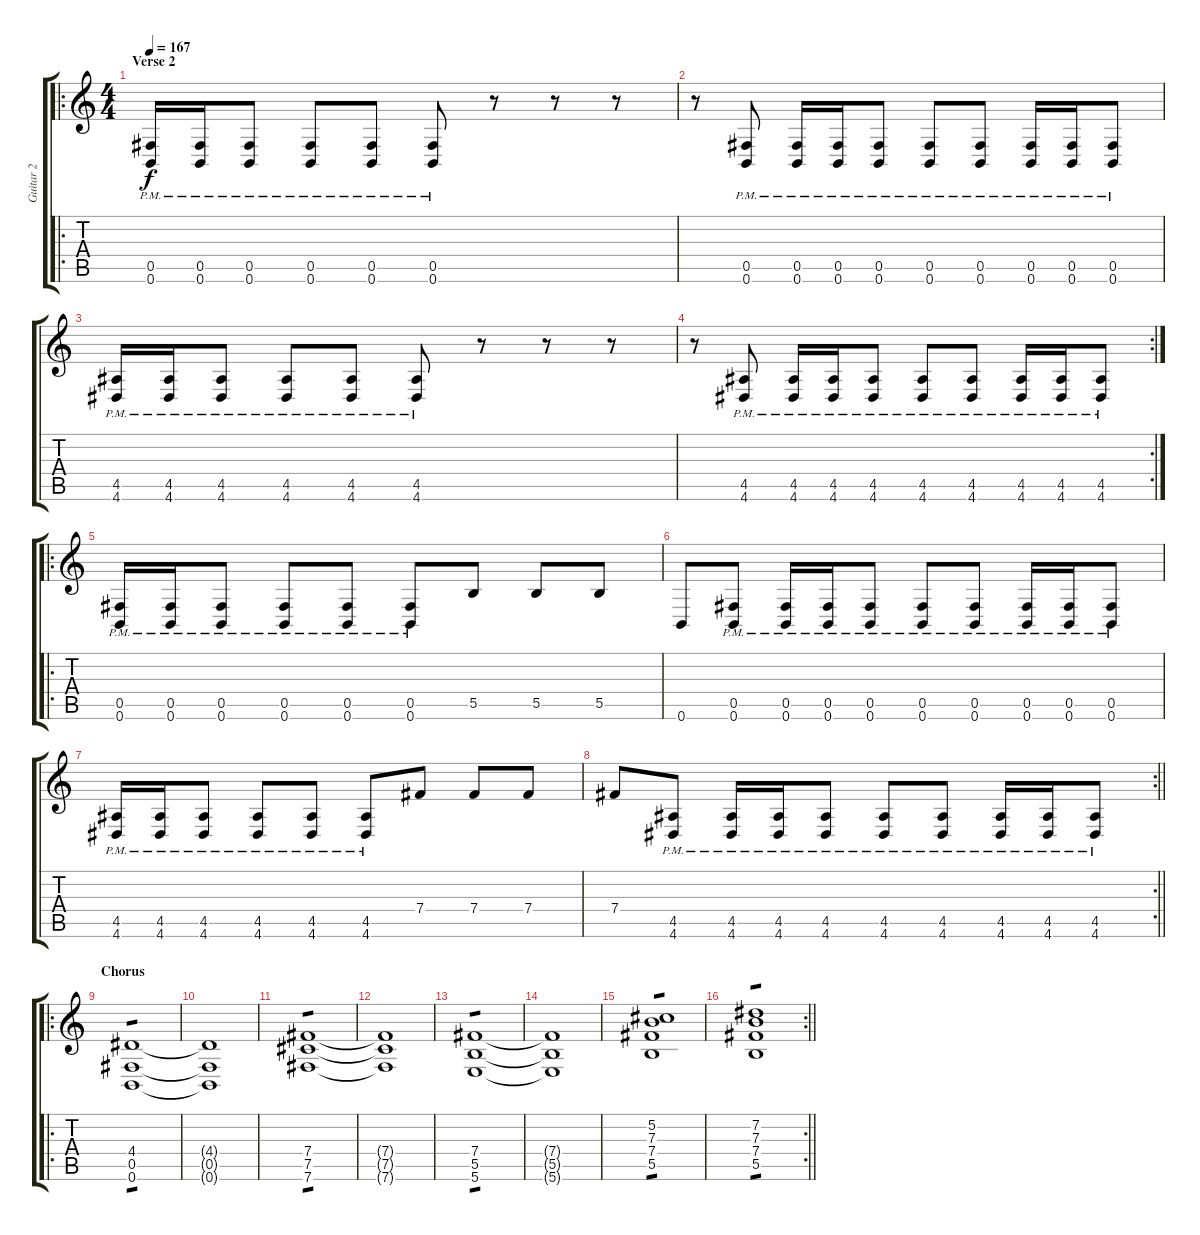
\track ("Guitar 2" "Guitar 2") {instrument overdrivenguitar}
\staff {score tabs}
\tuning (Db4 Ab3 E3 B2 Gb2 B1) {hide}
\ro
\ts (4 4)
\section ("" "Verse 2")
\tempo 167
\clef g2
\ks c
(0.5{pm} 0.6{pm}).16{dy f} (0.5{pm} 0.6{pm}).16 (0.5{pm} 0.6{pm}).8 (0.5{pm} 0.6{pm}).8 (0.5{pm} 0.6{pm}).8 (0.5{pm} 0.6{pm}).8 r.8 r.8 r.8 |
r.8 (0.5{pm} 0.6{pm}).8 (0.5{pm} 0.6{pm}).16 (0.5{pm} 0.6{pm}).16 (0.5{pm} 0.6{pm}).8 (0.5{pm} 0.6{pm}).8 (0.5{pm} 0.6{pm}).8 (0.5{pm} 0.6{pm}).16 (0.5{pm} 0.6{pm}).16 (0.5{pm} 0.6{pm}).8 |
(4.5{pm} 4.6{pm}).16 (4.5{pm} 4.6{pm}).16 (4.5{pm} 4.6{pm}).8 (4.5{pm} 4.6{pm}).8 (4.5{pm} 4.6{pm}).8 (4.5{pm} 4.6{pm}).8 r.8 r.8 r.8 |
\rc 2
r.8 (4.5{pm} 4.6{pm}).8 (4.5{pm} 4.6{pm}).16 (4.5{pm} 4.6{pm}).16 (4.5{pm} 4.6{pm}).8 (4.5{pm} 4.6{pm}).8 (4.5{pm} 4.6{pm}).8 (4.5{pm} 4.6{pm}).16 (4.5{pm} 4.6{pm}).16 (4.5{pm} 4.6{pm}).8 |
\ro
(0.5{pm} 0.6{pm}).16 (0.5{pm} 0.6{pm}).16 (0.5{pm} 0.6{pm}).8 (0.5{pm} 0.6{pm}).8 (0.5{pm} 0.6{pm}).8 (0.5{pm} 0.6{pm}).8 5.5.8 5.5.8 5.5.8 |
0.6.8 (0.5{pm} 0.6{pm}).8 (0.5{pm} 0.6{pm}).16 (0.5{pm} 0.6{pm}).16 (0.5{pm} 0.6{pm}).8 (0.5{pm} 0.6{pm}).8 (0.5{pm} 0.6{pm}).8 (0.5{pm} 0.6{pm}).16 (0.5{pm} 0.6{pm}).16 (0.5{pm} 0.6{pm}).8 |
(4.5{pm} 4.6{pm}).16 (4.5{pm} 4.6{pm}).16 (4.5{pm} 4.6{pm}).8 (4.5{pm} 4.6{pm}).8 (4.5{pm} 4.6{pm}).8 (4.5{pm} 4.6{pm}).8 7.4.8 7.4.8 7.4.8 |
\rc 2
\barLineRight lightlight
7.4.8 (4.5{pm} 4.6{pm}).8 (4.5{pm} 4.6{pm}).16 (4.5{pm} 4.6{pm}).16 (4.5{pm} 4.6{pm}).8 (4.5{pm} 4.6{pm}).8 (4.5{pm} 4.6{pm}).8 (4.5{pm} 4.6{pm}).16 (4.5{pm} 4.6{pm}).16 (4.5{pm} 4.6{pm}).8 |
\ro
\section ("" "Chorus")
(4.4 0.5 0.6).1{tp 1} |
(4.4{t} 0.5{t} 0.6{t}).1 |
(7.4 7.5 7.6).1{tp 1} |
(7.4{t} 7.5{t} 7.6{t}).1 |
(7.4 5.5 5.6).1{tp 1} |
(7.4{t} 5.5{t} 5.6{t}).1 |
(5.2 7.3 7.4 5.5).1{tp 1} |
\rc 2
\barLineRight lightlight
(7.2 7.3 7.4 5.5).1{tp 1}
